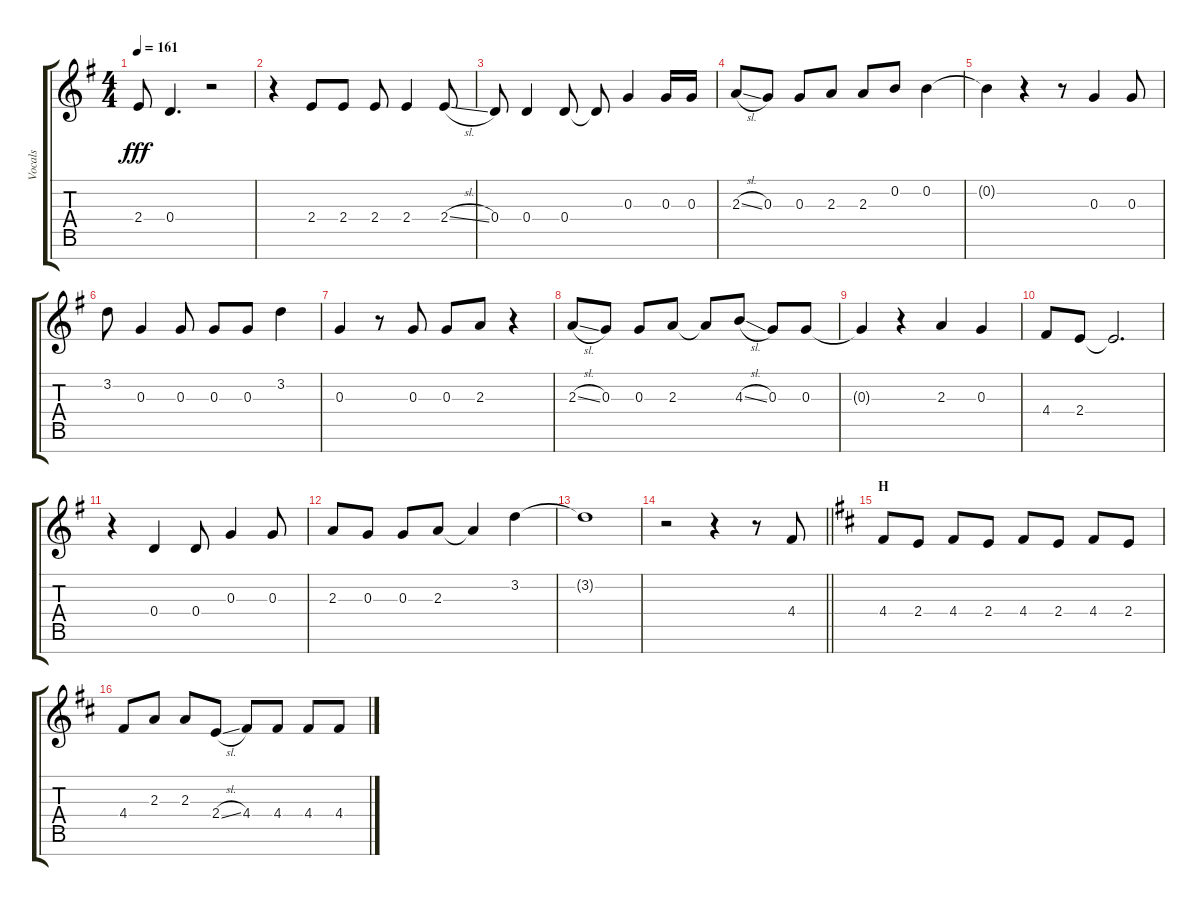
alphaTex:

\track ("Vocals" "Vocals") {instrument voiceoohs}
\staff {score tabs}
\tuning (E5 B4 G4 D4 A3 E3 B2) {hide}
\ts (4 4)
\tempo 161
\clef g2
\ks g
2.4{t}.8{dy fff} 0.4.4{d} r.2 |
r.4 2.4.8 2.4.8 2.4.8 2.4.4 2.4{sl}.8 |
0.4.8 0.4.4 0.4.8 0.4{t}.8 0.3.4 0.3.16 0.3.16 |
2.3{sl}.8 0.3.8 0.3.8 2.3.8 2.3.8 0.2.8 0.2.4 |
0.2{t}.4 r.4 r.8 0.3.4 0.3.8 |
3.2.8 0.3.4 0.3.8 0.3.8 0.3.8 3.2.4 |
0.3.4 r.8 0.3.8 0.3.8 2.3.8 r.4 |
2.3{sl}.8 0.3.8 0.3.8 2.3.8 2.3{t}.8 4.3{sl}.8 0.3.8 0.3.8 |
0.3{t}.4 r.4 2.3.4 0.3.4 |
4.4.8 2.4.8 2.4{t}.2{d} |
r.4 0.4.4 0.4.8 0.3.4 0.3.8 |
2.3.8 0.3.8 0.3.8 2.3.8 2.3{t}.4 3.2.4 |
3.2{t}.1 |
\barLineRight lightlight
r.2 r.4 r.8 4.4.8 |
\section ("" "H")
\ks d
4.4.8 2.4.8 4.4.8 2.4.8 4.4.8 2.4.8 4.4.8 2.4.8 |
4.4.8 2.3.8 2.3.8 2.4{sl}.8 4.4.8 4.4.8 4.4.8 4.4.8
